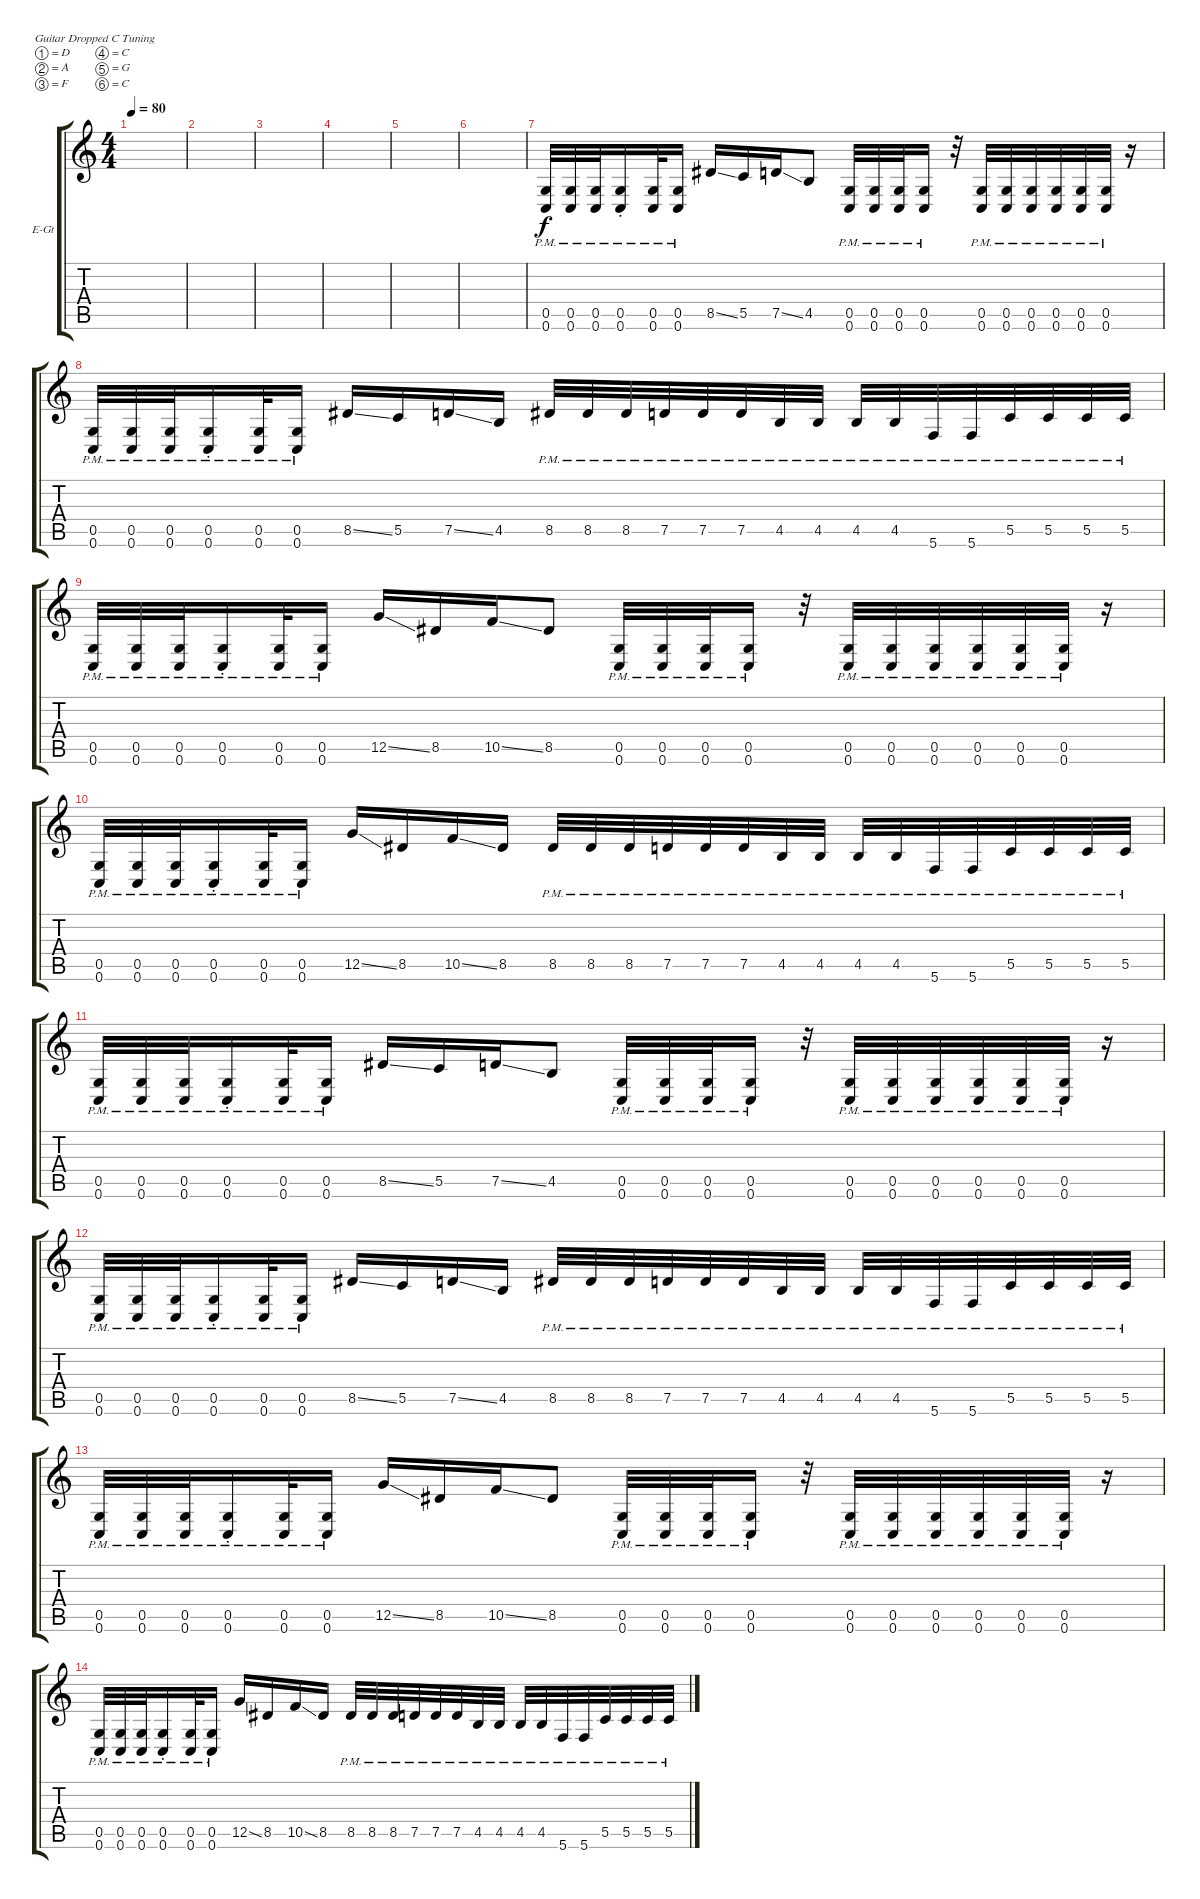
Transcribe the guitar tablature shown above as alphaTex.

\defaultSystemsLayout 4
\bracketExtendMode groupsimilarinstruments
\firstSystemTrackNameOrientation horizontal
\otherSystemsTrackNameOrientation horizontal
\track ("Extra Guitar" "E-Gt") {instrument overdrivenguitar}
\staff {score tabs}
\tuning (D4 A3 F3 C3 G2 C2)
\ts (4 4)
\tempo 80
\clef g2
\ks c
|
|
|
|
|
|
(0.6{pm} 0.5{pm}).32{dy f} (0.6{pm} 0.5{pm}).32 (0.6{pm} 0.5{pm}).32 (0.6{pm st} 0.5{pm st}).16 (0.6{pm} 0.5{pm}).32 (0.6{pm} 0.5{pm}).16 8.5{ss}.16 5.5.16 7.5{ss}.16 4.5.8 (0.6{pm} 0.5{pm}).32 (0.6{pm} 0.5{pm}).32 (0.6{pm} 0.5{pm}).32 (0.6{pm} 0.5{pm}).16 r.32 (0.6{pm} 0.5{pm}).32 (0.6{pm} 0.5{pm}).32 (0.6{pm} 0.5{pm}).32 (0.6{pm} 0.5{pm}).32 (0.6{pm} 0.5{pm}).32 (0.6{pm} 0.5{pm}).32 r.16 |
(0.6{pm} 0.5{pm}).32 (0.6{pm} 0.5{pm}).32 (0.6{pm} 0.5{pm}).32 (0.6{pm st} 0.5{pm st}).16 (0.6{pm} 0.5{pm}).32 (0.6{pm} 0.5{pm}).16 8.5{ss}.16 5.5.16 7.5{ss}.16 4.5.16 8.5{pm}.32 8.5{pm}.32 8.5{pm}.32 7.5{pm}.32 7.5{pm}.32 7.5{pm}.32 4.5{pm}.32 4.5{pm}.32 4.5{pm}.32 4.5{pm}.32 5.6{pm}.32 5.6{pm}.32 5.5{pm}.32 5.5{pm}.32 5.5{pm}.32 5.5{pm}.32 |
(0.6{pm} 0.5{pm}).32 (0.6{pm} 0.5{pm}).32 (0.6{pm} 0.5{pm}).32 (0.6{pm st} 0.5{pm st}).16 (0.6{pm} 0.5{pm}).32 (0.6{pm} 0.5{pm}).16 12.5{ss}.16 8.5.16 10.5{ss}.16 8.5.8 (0.6{pm} 0.5{pm}).32 (0.6{pm} 0.5{pm}).32 (0.6{pm} 0.5{pm}).32 (0.6{pm} 0.5{pm}).16 r.32 (0.6{pm} 0.5{pm}).32 (0.6{pm} 0.5{pm}).32 (0.6{pm} 0.5{pm}).32 (0.6{pm} 0.5{pm}).32 (0.6{pm} 0.5{pm}).32 (0.6{pm} 0.5{pm}).32 r.16 |
(0.6{pm} 0.5{pm}).32 (0.6{pm} 0.5{pm}).32 (0.6{pm} 0.5{pm}).32 (0.6{pm st} 0.5{pm st}).16 (0.6{pm} 0.5{pm}).32 (0.6{pm} 0.5{pm}).16 12.5{ss}.16 8.5.16 10.5{ss}.16 8.5.16 8.5{pm}.32 8.5{pm}.32 8.5{pm}.32 7.5{pm}.32 7.5{pm}.32 7.5{pm}.32 4.5{pm}.32 4.5{pm}.32 4.5{pm}.32 4.5{pm}.32 5.6{pm}.32 5.6{pm}.32 5.5{pm}.32 5.5{pm}.32 5.5{pm}.32 5.5{pm}.32 |
(0.6{pm} 0.5{pm}).32 (0.6{pm} 0.5{pm}).32 (0.6{pm} 0.5{pm}).32 (0.6{pm st} 0.5{pm st}).16 (0.6{pm} 0.5{pm}).32 (0.6{pm} 0.5{pm}).16 8.5{ss}.16 5.5.16 7.5{ss}.16 4.5.8 (0.6{pm} 0.5{pm}).32 (0.6{pm} 0.5{pm}).32 (0.6{pm} 0.5{pm}).32 (0.6{pm} 0.5{pm}).16 r.32 (0.6{pm} 0.5{pm}).32 (0.6{pm} 0.5{pm}).32 (0.6{pm} 0.5{pm}).32 (0.6{pm} 0.5{pm}).32 (0.6{pm} 0.5{pm}).32 (0.6{pm} 0.5{pm}).32 r.16 |
(0.6{pm} 0.5{pm}).32 (0.6{pm} 0.5{pm}).32 (0.6{pm} 0.5{pm}).32 (0.6{pm st} 0.5{pm st}).16 (0.6{pm} 0.5{pm}).32 (0.6{pm} 0.5{pm}).16 8.5{ss}.16 5.5.16 7.5{ss}.16 4.5.16 8.5{pm}.32 8.5{pm}.32 8.5{pm}.32 7.5{pm}.32 7.5{pm}.32 7.5{pm}.32 4.5{pm}.32 4.5{pm}.32 4.5{pm}.32 4.5{pm}.32 5.6{pm}.32 5.6{pm}.32 5.5{pm}.32 5.5{pm}.32 5.5{pm}.32 5.5{pm}.32 |
(0.6{pm} 0.5{pm}).32 (0.6{pm} 0.5{pm}).32 (0.6{pm} 0.5{pm}).32 (0.6{pm st} 0.5{pm st}).16 (0.6{pm} 0.5{pm}).32 (0.6{pm} 0.5{pm}).16 12.5{ss}.16 8.5.16 10.5{ss}.16 8.5.8 (0.6{pm} 0.5{pm}).32 (0.6{pm} 0.5{pm}).32 (0.6{pm} 0.5{pm}).32 (0.6{pm} 0.5{pm}).16 r.32 (0.6{pm} 0.5{pm}).32 (0.6{pm} 0.5{pm}).32 (0.6{pm} 0.5{pm}).32 (0.6{pm} 0.5{pm}).32 (0.6{pm} 0.5{pm}).32 (0.6{pm} 0.5{pm}).32 r.16 |
(0.6{pm} 0.5{pm}).32 (0.6{pm} 0.5{pm}).32 (0.6{pm} 0.5{pm}).32 (0.6{pm st} 0.5{pm st}).16 (0.6{pm} 0.5{pm}).32 (0.6{pm} 0.5{pm}).16 12.5{ss}.16 8.5.16 10.5{ss}.16 8.5.16 8.5{pm}.32 8.5{pm}.32 8.5{pm}.32 7.5{pm}.32 7.5{pm}.32 7.5{pm}.32 4.5{pm}.32 4.5{pm}.32 4.5{pm}.32 4.5{pm}.32 5.6{pm}.32 5.6{pm}.32 5.5{pm}.32 5.5{pm}.32 5.5{pm}.32 5.5{pm}.32
